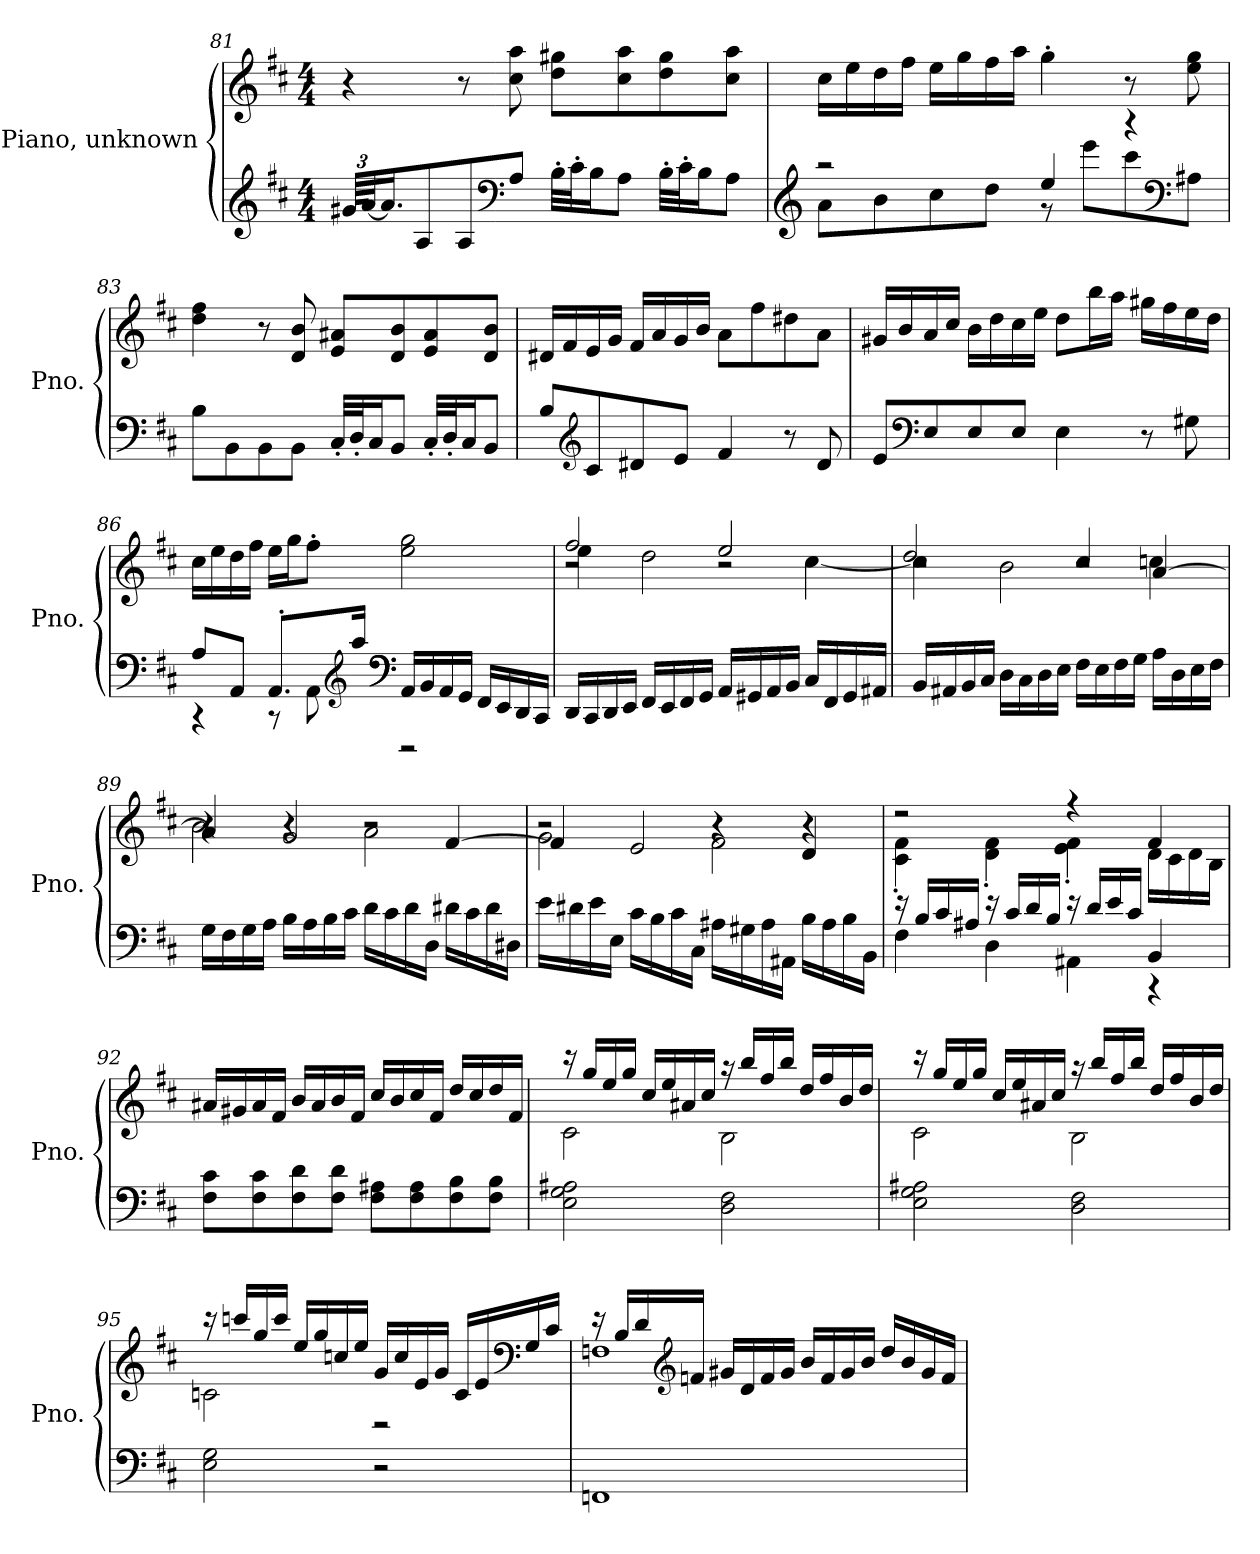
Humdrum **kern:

**kern	**kern
*part1	*part1
*staff2	*staff1
*I"Piano, unknown	*
*I'Pno.	*
!!LO:PB:g=z
*clefG2	*clefG2
*k[f#c#]	*k[f#c#]
*M4/4	*M4/4
*Xbrackettup	*
=81	=81
96g#X/KLLL	4r
[48a/J	.
16.a/J]	.
8A/	.
8A/	8r
*clefF4	*
8A/J	8cc#\ 8aa\
32B'\LLL	8dd\ 8gg#X\L
32c#'\J	.
16B\J	.
8A\J	8cc#\ 8aa\
32B'\LLL	8dd\ 8gg#\
32c#'\J	.
16B\J	.
8A\J	8cc#\ 8aa\J
=82	=82
*clefG2	*
*^	*
2r	8a\L	16cc#\LL
.	.	16ee\
.	8b\	16dd\
.	.	16ff#\JJ
.	8cc#\	16ee\LL
.	.	16gg\
.	8dd\J	16ff#\
.	.	16aa\JJ
4ee/	8r	4gg'\
.	8eee\L	.
4r	8ccc#\	8r
*clefF4	*	*
.	8A#X\J	8ee\ 8gg\
*v	*v	*
!!LO:LB:g=z
=83	=83
8B\L	4dd\ 4ff#\
8BB\	.
8BB\	8r
8BB\J	8d/ 8b/
32C#'/LLL	8e/ 8a#X/L
32D'/J	.
16C#/J	.
8BB/J	8d/ 8b/
32C#'/LLL	8e/ 8a#/
32D'/J	.
16C#/J	.
8BB/J	8d/ 8b/J
=84	=84
8B/L	16d#X/LL
.	16f#/
*clefG2	*
8c#/	16e/
.	16g/JJ
8d#X/	16f#/LL
.	16a/
8e/J	16g/
.	16b/JJ
4f#/	8a\L
.	8ff#\
8r	8dd#X\
8d#/	8a\J
=85	=85
8e/L	16g#X/LL
.	16b/
*clefF4	*
8E/	16a/
.	16cc#/JJ
8E/	16b\LL
.	16dd\
8E/J	16cc#\
.	16ee\JJ
4E\	8dd\L
.	16bb\L
.	16aa\JJ
8r	16gg#X\LL
.	16ff#\
8G#X\	16ee\
.	16dd\JJ
!!LO:LB:g=z
=86	=86
*^	*
8A/L	4r	16cc#\LL
.	.	16ee\
8AA/J	.	16dd\
.	.	16ff#\JJ
8.AA'/L	8r	16ee\LL
.	.	16gg\J
.	8AA\	8ff#'\J
*clefG2	*	*
16aa/Jk	.	.
*clefF4	*	*
16AA/LL	2r	2ee\ 2gg\
16BB/	.	.
16AA/	.	.
16GG/JJ	.	.
16FF#/LL	.	.
16EE/	.	.
16DD/	.	.
16CC#/JJ	.	.
*v	*v	*
=87	=87
*	*^
*	*	*^
16DD/LL	2ff#/	4ee\	2r
16CC#/	.	.	.
16DD/	.	.	.
16EE/JJ	.	.	.
16FF#/LL	.	2dd\	.
16EE/	.	.	.
16FF#/	.	.	.
16GG/JJ	.	.	.
16AA/LL	2r	.	2ee/
16GG#X/	.	.	.
16AA/	.	.	.
16BB/JJ	.	.	.
16C#/LL	.	[4cc#\	.
16FF#/	.	.	.
16GG#/	.	.	.
16AA#X/JJ	.	.	.
!!LO:LB:g=z	!!	!!
=88	=88	=88	=88
16BB/LL	2r	4cc#\]	2dd/
16AA#X/	.	.	.
16BB/	.	.	.
16C#/JJ	.	.	.
16D\LL	.	2b\	.
16C#\	.	.	.
16D\	.	.	.
16E\JJ	.	.	.
16F#\LL	4cc#/	.	2r
16E\	.	.	.
16F#\	.	.	.
16G\JJ	.	.	.
16A\LL	[4a/	4ccn\	.
16D\	.	.	.
16E\	.	.	.
16F#\JJ	.	.	.
=89	=89	=89	=89
16G\LL	4a/]	2b\	4r
16F#\	.	.	.
16G\	.	.	.
16A\JJ	.	.	.
16B\LL	4r	.	2g/
16A\	.	.	.
16B\	.	.	.
16c#\JJ	.	.	.
16d\LL	2r	2a\	.
16c#\	.	.	.
16d\	.	.	.
16D\JJ	.	.	.
16d#X\LL	.	.	[4f#/
16c#\	.	.	.
16d#\	.	.	.
16D#X\JJ	.	.	.
!!LO:LB:g=z	!!	!!
=90	=90	=90	=90
16e\LL	2r	2g\	4f#/]
16d#X\	.	.	.
16e\	.	.	.
16E\JJ	.	.	.
16c#\LL	.	.	2e/
16B\	.	.	.
16c#\	.	.	.
16C#\JJ	.	.	.
16A#X\LL	4r	2f#\	.
16G#X\	.	.	.
16A#\	.	.	.
16AA#X\JJ	.	.	.
16B\LL	4d/	.	4r
16A#\	.	.	.
16B\	.	.	.
16BB\JJ	.	.	.
*	*	*v	*v
=91	=91	=91
*^	*	*
16r	4F#\	2r	4c#\' 4f#\'
16B/LL	.	.	.
16c#/	.	.	.
16A#X/JJ	.	.	.
16r	4D\	.	4d\' 4f#\'
16c#/LL	.	.	.
16d/	.	.	.
16B/JJ	.	.	.
16r	4AA#X\	4r	4e\' 4f#\'
16d/LL	.	.	.
16e/	.	.	.
16c#/JJ	.	.	.
4BB/	4r	4f#/	16d\LL
.	.	.	16c#\
.	.	.	16d\
.	.	.	16B\JJ
*v	*v	*	*
*	*v	*v
!!LO:LB:g=z
=92	=92
8F#\ 8c#\L	16a#X/LL
.	16g#X/
8F#\ 8c#\	16a#/
.	16f#/JJ
8F#\ 8d\	16b/LL
.	16a#/
8F#\ 8d\J	16b/
.	16f#/JJ
8F#\ 8A#X\L	16cc#/LL
.	16b/
8F#\ 8A#\	16cc#/
.	16f#/JJ
8F#\ 8B\	16dd/LL
.	16cc#/
8F#\ 8B\J	16dd/
.	16f#/JJ
=93	=93
*	*^
2E\ 2G\ 2A#X\	16r	2c#\
.	16gg/LL	.
.	16ee/	.
.	16gg/JJ	.
.	16cc#/LL	.
.	16ee/	.
.	16a#X/	.
.	16cc#/JJ	.
2D\ 2F#\	16r	2B\
.	16bb/LL	.
.	16ff#/	.
.	16bb/JJ	.
.	16dd/LL	.
.	16ff#/	.
.	16b/	.
.	16dd/JJ	.
!!LO:PB:g=z	!!
=94	=94	=94
2E\ 2G\ 2A#X\	16r	2c#\
.	16gg/LL	.
.	16ee/	.
.	16gg/JJ	.
.	16cc#/LL	.
.	16ee/	.
.	16a#X/	.
.	16cc#/JJ	.
2D\ 2F#\	16r	2B\
.	16bb/LL	.
.	16ff#/	.
.	16bb/JJ	.
.	16dd/LL	.
.	16ff#/	.
.	16b/	.
.	16dd/JJ	.
=95	=95	=95
2E\ 2G\	16r	2cn\
.	16cccn/LL	.
.	16gg/	.
.	16ccc/JJ	.
.	16ee/LL	.
.	16gg/	.
.	16ccn/	.
.	16ee/JJ	.
2r	16g/LL	2r
.	16cc/	.
.	16e/	.
.	16g/JJ	.
.	16c/LL	.
.	16e/	.
*	*clefF4	*
.	16G/	.
.	16c/JJ	.
!!LO:LB:g=z	!!
=96	=96	=96
1FFn	16r	1Fn
.	16B/LL	.
.	16d/	.
*	*clefG2	*
.	16fn/JJ	.
.	16g#X/LL	.
.	16d/	.
.	16f/	.
.	16g#/JJ	.
.	16b/LL	.
.	16f/	.
.	16g#/	.
.	16b/JJ	.
.	16dd/LL	.
.	16b/	.
.	16g#/	.
.	16f/JJ	.
*	*v	*v
=	=
*-	*-
